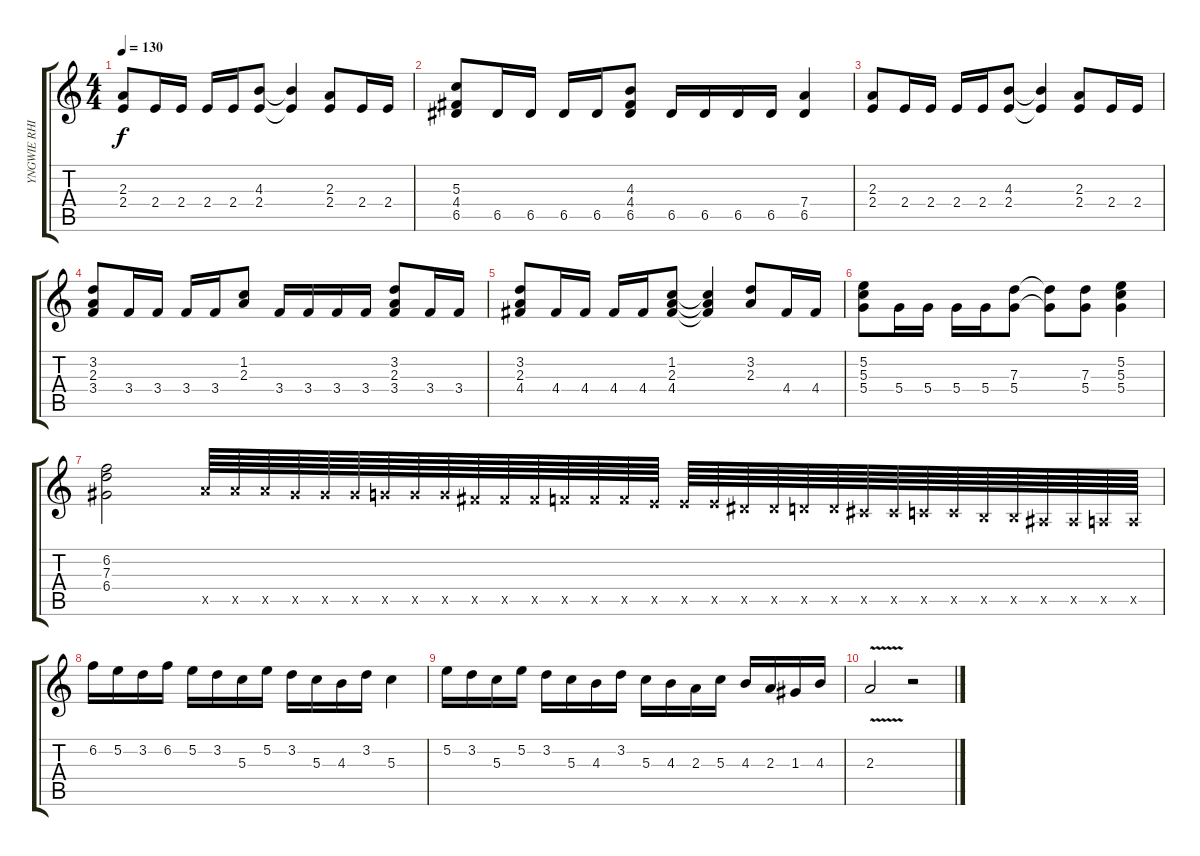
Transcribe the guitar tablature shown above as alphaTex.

\track ("YNGWIE RHITMIC  GUITAR" "YNGWIE RHI") {instrument overdrivenguitar}
\staff {score tabs}
\tuning (E4 B3 G3 D3 A2 E2) {hide}
\ts (4 4)
\tempo 130
\clef g2
\ks c
(2.3 2.4).8{dy f} 2.4.16 2.4.16 2.4.16 2.4.16 (4.3 2.4).8 (4.3{t} 2.4{t}).4 (2.3 2.4).8 2.4.16 2.4.16 |
(5.3 4.4 6.5).8 6.5.16 6.5.16 6.5.16 6.5.16 (4.3 4.4 6.5).8 6.5.16 6.5.16 6.5.16 6.5.16 (7.4 6.5).4 |
(2.3 2.4).8 2.4.16 2.4.16 2.4.16 2.4.16 (4.3 2.4).8 (4.3{t} 2.4{t}).4 (2.3 2.4).8 2.4.16 2.4.16 |
(3.2 2.3 3.4).8 3.4.16 3.4.16 3.4.16 3.4.16 (1.2 2.3).8 3.4.16 3.4.16 3.4.16 3.4.16 (3.2 2.3 3.4).8 3.4.16 3.4.16 |
(3.2 2.3 4.4).8 4.4.16 4.4.16 4.4.16 4.4.16 (1.2 2.3 4.4).8 (1.2{t} 2.3{t} 4.4{t}).4 (3.2 2.3).8 4.4.16 4.4.16 |
(5.2 5.3 5.4).8 5.4.16 5.4.16 5.4.16 5.4.16 (7.3 5.4).8 (7.3{t} 5.4{t}).8 (7.3 5.4).8 (5.2 5.3 5.4).4 |
(6.2 7.3 6.4).2 12.5{x}.64 12.5{x}.64 12.5{x}.64 11.5{x}.64 11.5{x}.64 11.5{x}.64 10.5{x}.64 10.5{x}.64 10.5{x}.64 9.5{x}.64 9.5{x}.64 9.5{x}.64 8.5{x}.64 8.5{x}.64 8.5{x}.64 7.5{x}.64 7.5{x}.64 7.5{x}.64 6.5{x}.64 6.5{x}.64 5.5{x}.64 5.5{x}.64 4.5{x}.64 4.5{x}.64 3.5{x}.64 3.5{x}.64 2.5{x}.64 2.5{x}.64 1.5{x}.64 1.5{x}.64 0.5{x}.64 0.5{x}.64 |
6.2.16 5.2.16 3.2.16 6.2.16 5.2.16 3.2.16 5.3.16 5.2.16 3.2.16 5.3.16 4.3.16 3.2.16 5.3.4 |
5.2.16 3.2.16 5.3.16 5.2.16 3.2.16 5.3.16 4.3.16 3.2.16 5.3.16 4.3.16 2.3.16 5.3.16 4.3.16 2.3.16 1.3.16 4.3.16 |
2.3{v}.2 r.2
